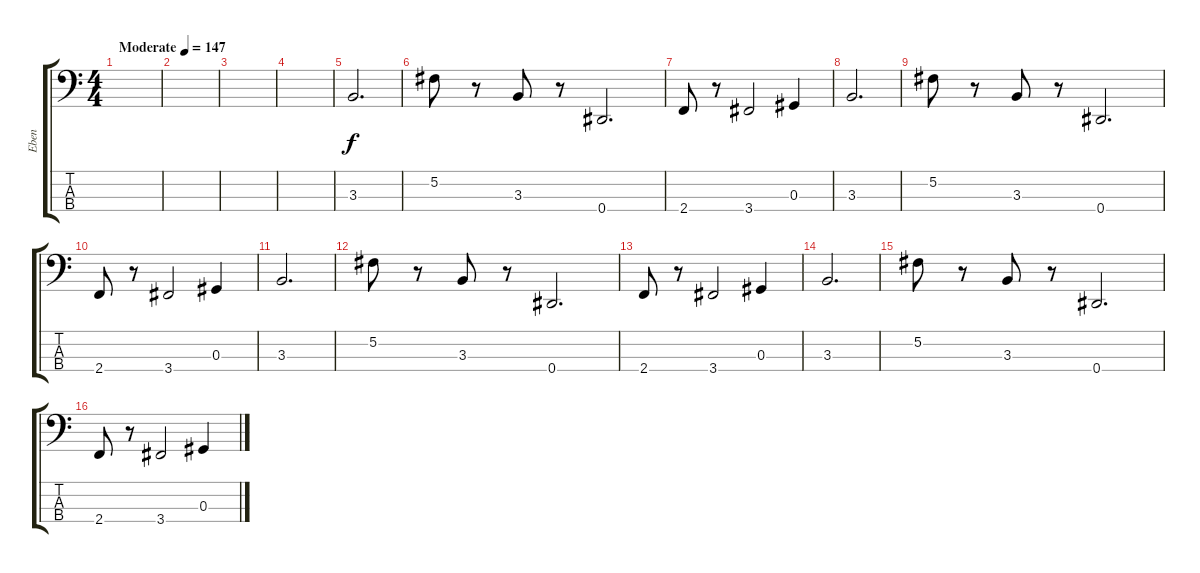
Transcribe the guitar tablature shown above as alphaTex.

\track ("Eben" "Eben") {instrument electricbassfinger}
\staff {score tabs}
\tuning (Gb2 Db2 Ab1 Eb1) {hide}
\ts (4 4)
\tempo (147 "Moderate")
\clef f4
\ks c
|
|
|
|
3.3.2{d} |
5.2.8 r.8 3.3.8 r.8 0.4.2{d} |
2.4.8 r.8 3.4.2 0.3.4 |
3.3.2{d} |
5.2.8 r.8 3.3.8 r.8 0.4.2{d} |
2.4.8 r.8 3.4.2 0.3.4 |
3.3.2{d} |
5.2.8 r.8 3.3.8 r.8 0.4.2{d} |
2.4.8 r.8 3.4.2 0.3.4 |
3.3.2{d} |
5.2.8 r.8 3.3.8 r.8 0.4.2{d} |
2.4.8 r.8 3.4.2 0.3.4
